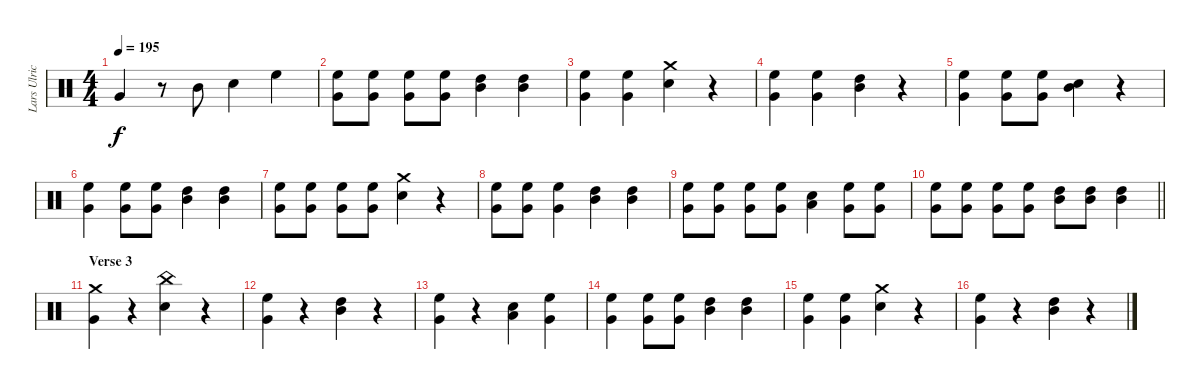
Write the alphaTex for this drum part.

\track ("Lars Ulrich" "Lars Ulric") {instrument percussion}
\staff {score}
\articulation defaults
\ts (4 4)
\tempo 195
\clef neutral
\ks c "Very Low Tom (hit)".4{dy f}
r.8 "Mid Tom (hit)".8 "Snare (hit) 2".4 "High Floor Tom (hit)".4 |
("High Floor Tom (hit)" "Very Low Tom (hit)").8 ("Very Low Tom (hit)" "High Floor Tom (hit)").8 ("High Floor Tom (hit)" "Very Low Tom (hit)").8 ("High Floor Tom (hit)" "Very Low Tom (hit)").8 ("Mid Tom (hit)" "High Tom (hit)").4 ("Mid Tom (hit)" "High Tom (hit)").4 |
("Very Low Tom (hit)" "High Floor Tom (hit)").4 ("Very Low Tom (hit)" "High Floor Tom (hit)").4 ("Crash medium (hit)" "Snare (hit) 2").4 r.4 |
("Very Low Tom (hit)" "High Floor Tom (hit)").4 ("Very Low Tom (hit)" "High Floor Tom (hit)").4 ("Mid Tom (hit)" "High Tom (hit)").4 r.4 |
("Very Low Tom (hit)" "High Floor Tom (hit)").4 ("High Floor Tom (hit)" "Very Low Tom (hit)").8 ("High Floor Tom (hit)" "Very Low Tom (hit)").8 ("Snare (hit) 2" "Mid Tom (hit)").4 r.4 |
("High Floor Tom (hit)" "Very Low Tom (hit)").4 ("High Floor Tom (hit)" "Very Low Tom (hit)").8 ("High Floor Tom (hit)" "Very Low Tom (hit)").8 ("Mid Tom (hit)" "High Tom (hit)").4 ("Mid Tom (hit)" "High Tom (hit)").4 |
("High Floor Tom (hit)" "Very Low Tom (hit)").8 ("Very Low Tom (hit)" "High Floor Tom (hit)").8 ("High Floor Tom (hit)" "Very Low Tom (hit)").8 ("High Floor Tom (hit)" "Very Low Tom (hit)").8 ("Snare (hit) 2" "Crash medium (hit)").4 r.4 |
("Very Low Tom (hit)" "High Floor Tom (hit)").8 ("Very Low Tom (hit)" "High Floor Tom (hit)").8 ("Very Low Tom (hit)" "High Floor Tom (hit)").4 ("High Tom (hit)" "Mid Tom (hit)").4 ("High Tom (hit)" "Mid Tom (hit)").4 |
("High Floor Tom (hit)" "Very Low Tom (hit)").8 ("High Floor Tom (hit)" "Very Low Tom (hit)").8 ("High Floor Tom (hit)" "Very Low Tom (hit)").8 ("High Floor Tom (hit)" "Very Low Tom (hit)").8 ("Snare (hit) 2" "Low Tom (hit)").4 ("High Floor Tom (hit)" "Very Low Tom (hit)").8 ("High Floor Tom (hit)" "Very Low Tom (hit)").8 |
\barLineRight lightlight
("Very Low Tom (hit)" "High Floor Tom (hit)").8 ("Very Low Tom (hit)" "High Floor Tom (hit)").8 ("Very Low Tom (hit)" "High Floor Tom (hit)").8 ("Very Low Tom (hit)" "High Floor Tom (hit)").8 ("High Tom (hit)" "Mid Tom (hit)").8 ("High Tom (hit)" "Mid Tom (hit)").8 ("Mid Tom (hit)" "High Tom (hit)").4 |
\section ("" "Verse 3")
("Very Low Tom (hit)" "Crash medium (hit)").4 r.4 ("China (hit)" "Snare (hit) 2").4 r.4 |
("High Floor Tom (hit)" "Very Low Tom (hit)").4 r.4 ("Mid Tom (hit)" "High Tom (hit)").4 r.4 |
("Very Low Tom (hit)" "High Floor Tom (hit)").4 r.4 ("Snare (hit) 2" "Low Tom (hit)").4 ("High Floor Tom (hit)" "Very Low Tom (hit)").4 |
("Very Low Tom (hit)" "High Floor Tom (hit)").4 ("High Floor Tom (hit)" "Very Low Tom (hit)").8 ("High Floor Tom (hit)" "Very Low Tom (hit)").8 ("Mid Tom (hit)" "High Tom (hit)").4 ("Mid Tom (hit)" "High Tom (hit)").4 |
("Very Low Tom (hit)" "High Floor Tom (hit)").4 ("Very Low Tom (hit)" "High Floor Tom (hit)").4 ("Crash medium (hit)" "Snare (hit) 2").4 r.4 |
("High Floor Tom (hit)" "Very Low Tom (hit)").4 r.4 ("Mid Tom (hit)" "High Tom (hit)").4 r.4
